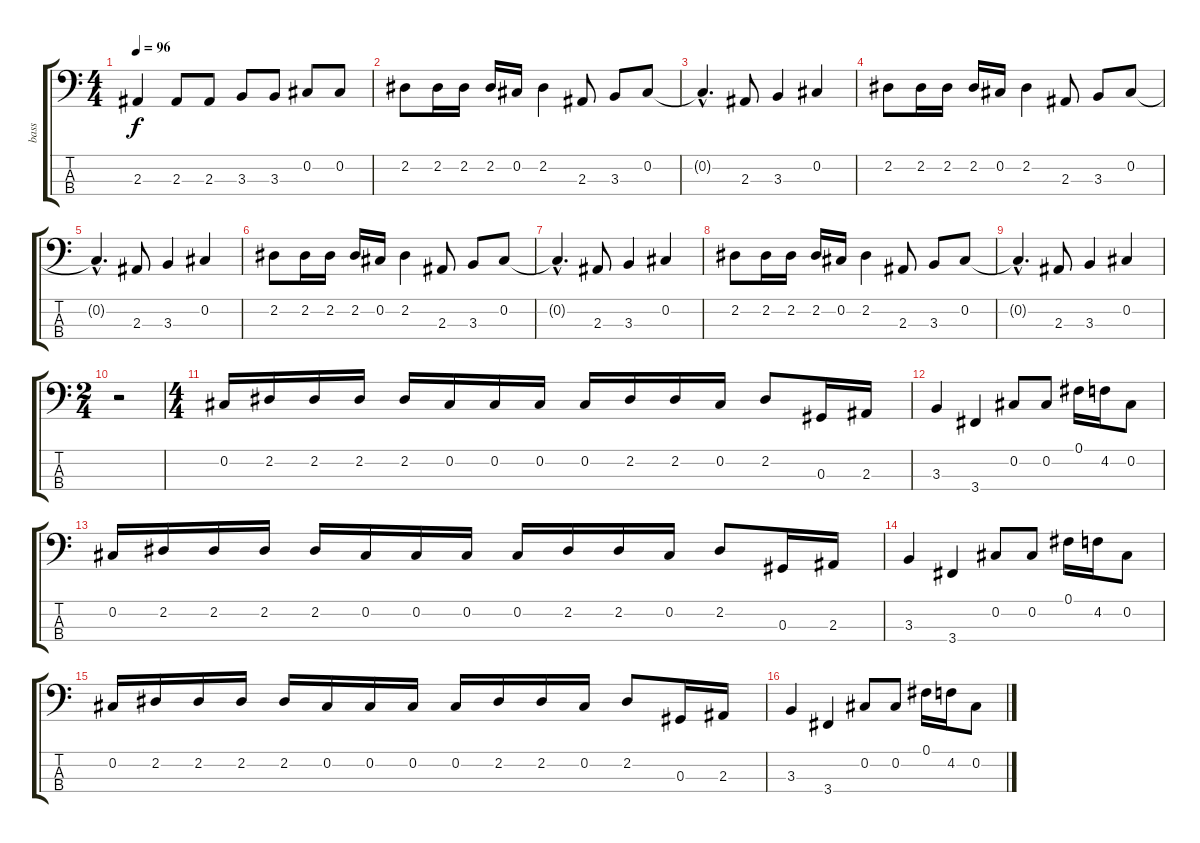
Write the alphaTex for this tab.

\track ("bass" "bass") {instrument electricbasspick}
\staff {score tabs}
\tuning (Gb2 Db2 Ab1 Eb1) {hide}
\ts (4 4)
\tempo 96
\clef f4
\ks c
2.3.4{dy f} 2.3.8 2.3.8 3.3.8 3.3.8 0.2.8 0.2.8 |
2.2.8 2.2.16 2.2.16 2.2.16 0.2.16 2.2.4 2.3.8 3.3.8 0.2.8 |
0.2{hac t}.4{d} 2.3.8 3.3.4 0.2.4 |
2.2.8 2.2.16 2.2.16 2.2.16 0.2.16 2.2.4 2.3.8 3.3.8 0.2.8 |
0.2{hac t}.4{d} 2.3.8 3.3.4 0.2.4 |
2.2.8 2.2.16 2.2.16 2.2.16 0.2.16 2.2.4 2.3.8 3.3.8 0.2.8 |
0.2{hac t}.4{d} 2.3.8 3.3.4 0.2.4 |
2.2.8 2.2.16 2.2.16 2.2.16 0.2.16 2.2.4 2.3.8 3.3.8 0.2.8 |
0.2{hac t}.4{d} 2.3.8 3.3.4 0.2.4 |
\ts (2 4)
r.2 |
\ts (4 4)
0.2.16 2.2.16 2.2.16 2.2.16 2.2.16 0.2.16 0.2.16 0.2.16 0.2.16 2.2.16 2.2.16 0.2.16 2.2.8 0.3.16 2.3.16 |
3.3.4 3.4.4 0.2.8 0.2.8 0.1.16 4.2.16 0.2.8 |
0.2.16 2.2.16 2.2.16 2.2.16 2.2.16 0.2.16 0.2.16 0.2.16 0.2.16 2.2.16 2.2.16 0.2.16 2.2.8 0.3.16 2.3.16 |
3.3.4 3.4.4 0.2.8 0.2.8 0.1.16 4.2.16 0.2.8 |
0.2.16 2.2.16 2.2.16 2.2.16 2.2.16 0.2.16 0.2.16 0.2.16 0.2.16 2.2.16 2.2.16 0.2.16 2.2.8 0.3.16 2.3.16 |
3.3.4 3.4.4 0.2.8 0.2.8 0.1.16 4.2.16 0.2.8
